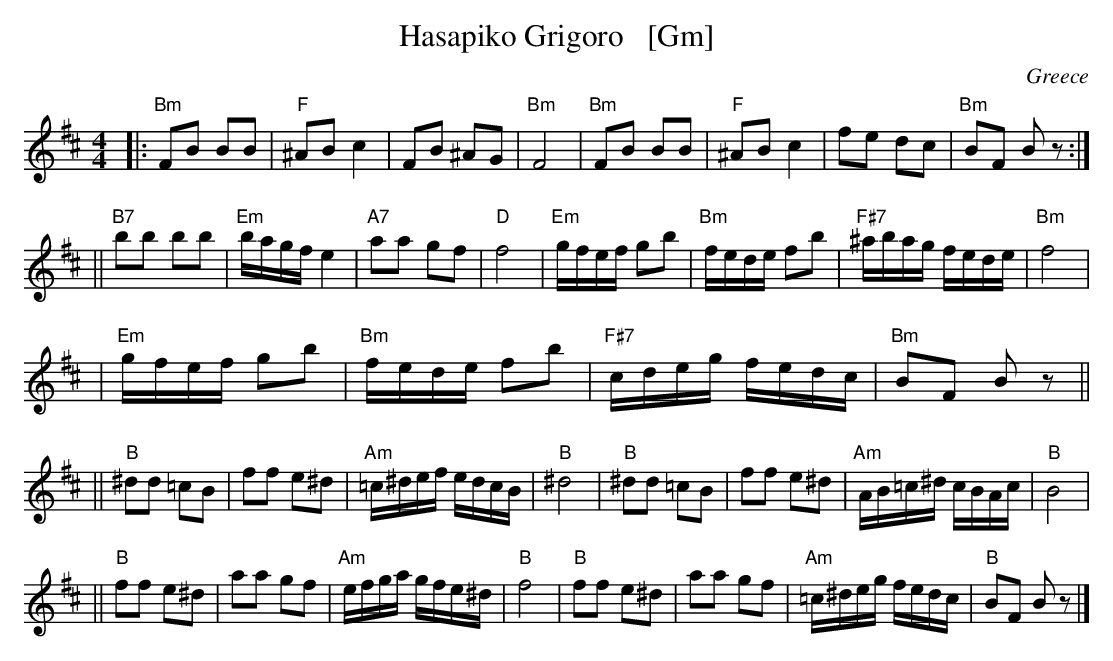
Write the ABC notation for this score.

X:1
T: Hasapiko Grigoro   [Gm]
C: Greece
M: 4/4
L: 1/8
K: Bm
|: "Bm"FB BB | "F"^AB c2 | FB ^AG | "Bm"F4    \
|  "Bm"FB BB | "F"^AB c2 | fe dc  | "Bm"BF Bz :|
|| "B7"bb bb       | "Em"b/a/g/f/ e2 | "A7"aa gf              | "D"f4     \
|  "Em"g/f/e/f/ gb | "Bm"f/e/d/e/ fb | "F#7"^a/b/a/g/ f/e/d/e/ | "Bm"f4    |
|  "Em"g/f/e/f/ gb | "Bm"f/e/d/e/ fb | "F#7"c/d/e/g/ f/e/d/c/  | "Bm"BF Bz ||
|| "B"^dd =cB | ff e^d |"Am"=c/^d/e/f/ e/d/c/B/  | "B"^d4   \
|  "B"^dd =cB | ff e^d |"Am"A/B/=c/^d/ c/B/A/c/  | "B"B4    |
|| "B"ff e^d  | aa gf  | "Am"e/f/g/a/ g/f/e/^d/  | "B"f4    \
|  "B"ff e^d  | aa gf  | "Am"=c/^d/e/g/ f/e/d/c/ | "B"BF Bz |]
